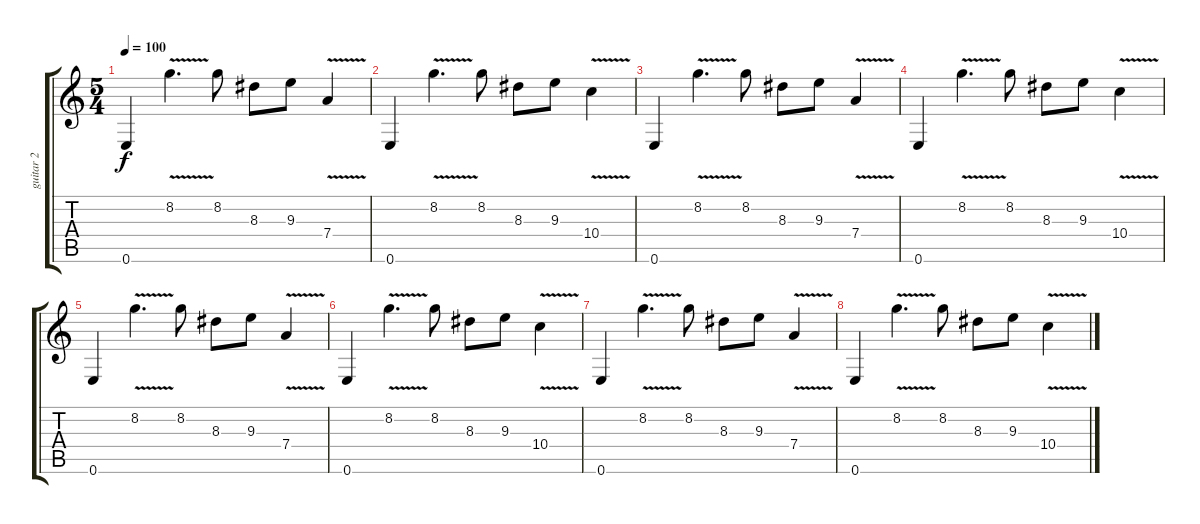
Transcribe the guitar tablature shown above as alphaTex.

\track ("guitar 2" "guitar 2") {instrument distortionguitar}
\staff {score tabs}
\tuning (E4 B3 G3 D3 A2 E2) {hide}
\ts (5 4)
\tempo 100
\clef g2
\ks c
0.6.4{dy f} 8.2{v}.4{d} 8.2.8 8.3.8 9.3.8 7.4{v}.4 |
0.6.4 8.2{v}.4{d} 8.2.8 8.3.8 9.3.8 10.4{v}.4 |
0.6.4 8.2{v}.4{d} 8.2.8 8.3.8 9.3.8 7.4{v}.4 |
0.6.4 8.2{v}.4{d} 8.2.8 8.3.8 9.3.8 10.4{v}.4 |
0.6.4 8.2{v}.4{d} 8.2.8 8.3.8 9.3.8 7.4{v}.4 |
0.6.4 8.2{v}.4{d} 8.2.8 8.3.8 9.3.8 10.4{v}.4 |
0.6.4 8.2{v}.4{d} 8.2.8 8.3.8 9.3.8 7.4{v}.4 |
0.6.4 8.2{v}.4{d} 8.2.8 8.3.8 9.3.8 10.4{v}.4
